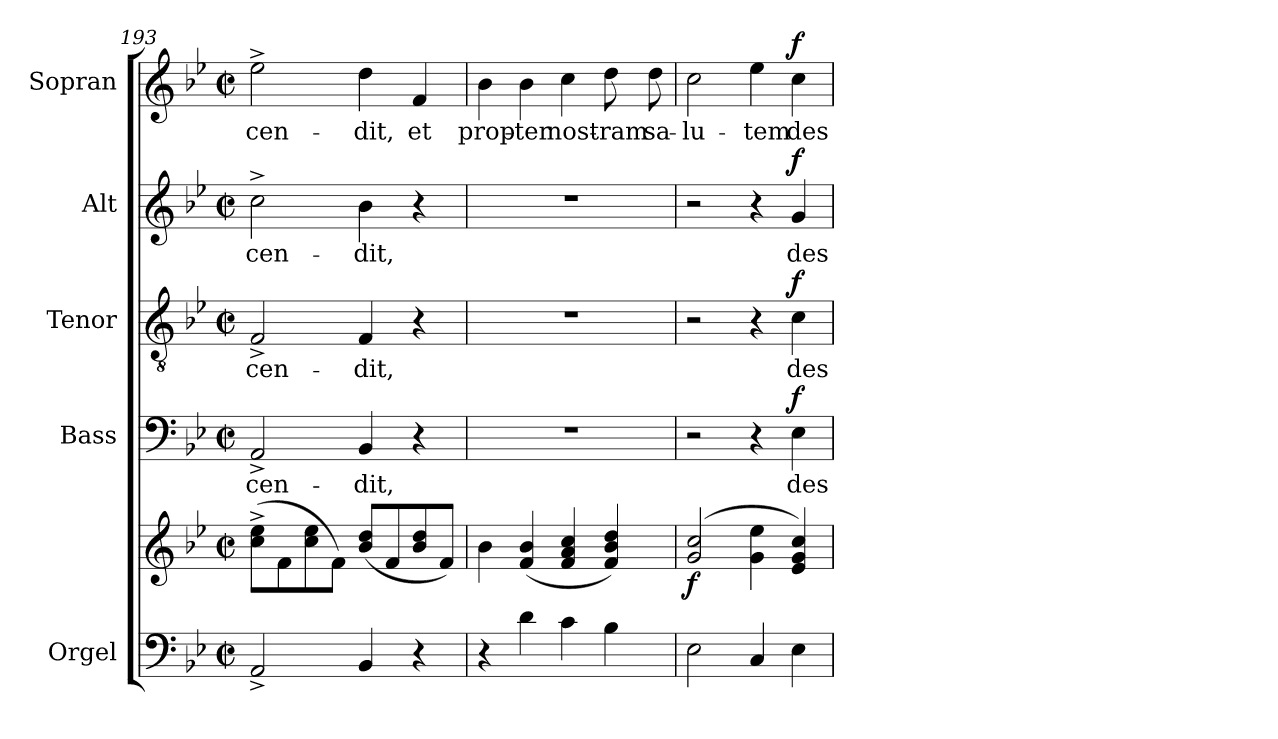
**kern	**kern	**dynam	**kern	**text	**dynam	**kern	**text	**dynam	**kern	**text	**dynam	**kern	**text	**dynam
*part5	*part5	*part5	*part4	*part4	*part4	*part3	*part3	*part3	*part2	*part2	*part2	*part1	*part1	*part1
*staff6	*staff5	*staff5/6	*staff4	*staff4	*staff4	*staff3	*staff3	*staff3	*staff2	*staff2	*staff2	*staff1	*staff1	*staff1
*I"Orgel	*	*	*I"Bass	*	*	*I"Tenor	*	*	*I"Alt	*	*	*I"Sopran	*	*
*I'Org.	*	*	*I'B.	*	*	*I'T.	*	*	*I'A.	*	*	*I'S.	*	*
*clefF4	*clefG2	*	*clefF4	*	*	*clefGv2	*	*	*clefG2	*	*	*clefG2	*	*
*k[b-e-]	*k[b-e-]	*	*k[b-e-]	*	*	*k[b-e-]	*	*	*k[b-e-]	*	*	*k[b-e-]	*	*
*B-:	*B-:	*	*B-:	*	*	*B-:	*	*	*B-:	*	*	*B-:	*	*
*M2/2	*M2/2	*	*M2/2	*	*	*M2/2	*	*	*M2/2	*	*	*M2/2	*	*
*met(c|)	*met(c|)	*	*met(c|)	*	*	*met(c|)	*	*	*met(c|)	*	*	*met(c|)	*	*
=193	=193	=193	=193	=193	=193	=193	=193	=193	=193	=193	=193	=193	=193	=193
!	!	!	!	!LO:LY:b	!	!	!LO:LY:b	!	!	!LO:LY:b	!	!	!LO:LY:b	!
2AA^</	(>8cc\^> 8ee-\^>L	.	2AA^>/	-cen-	.	2F^>/	-cen-	.	2cc^>\	-cen-	.	2ee-^>\	-cen-	.
.	8f\	.	.	.	.	.	.	.	.	.	.	.	.	.
.	8cc\ 8ee-\	.	.	.	.	.	.	.	.	.	.	.	.	.
.	8f\J)	.	.	.	.	.	.	.	.	.	.	.	.	.
!	!	!	!	!LO:LY:b	!	!	!LO:LY:b	!	!	!LO:LY:b	!	!	!LO:LY:b	!
4BB-/	(<8b-/ 8dd/L	.	4BB-/	-dit,	.	4F/	-dit,	.	4b-\	-dit,	.	4dd\	-dit,	.
.	8f/	.	.	.	.	.	.	.	.	.	.	.	.	.
!	!	!	!	!	!	!	!	!	!	!	!	!	!LO:LY:b	!
4r	8b-/ 8dd/	.	4r	.	.	4r	.	.	4r	.	.	4f/	et	.
.	8f/J)	.	.	.	.	.	.	.	.	.	.	.	.	.
=194	=194	=194	=194	=194	=194	=194	=194	=194	=194	=194	=194	=194	=194	=194
!	!	!	!	!	!	!	!	!	!	!	!	!	!LO:LY:b	!
4r	4b-\	.	1r	.	.	1r	.	.	1r	.	.	4b-\	prop-	.
!	!	!	!	!	!	!	!	!	!	!	!	!	!LO:LY:b	!
4d\	(<4f/ 4b-/	.	.	.	.	.	.	.	.	.	.	4b-\	-ter	.
!	!	!	!	!	!	!	!	!	!	!	!	!	!LO:LY:b	!
4c\	4f/ 4a/ 4cc/	.	.	.	.	.	.	.	.	.	.	4cc\	nost-	.
!	!	!	!	!	!	!	!	!	!	!	!	!	!LO:LY:b	!
4B-\	4f/ 4b-/ 4dd/)	.	.	.	.	.	.	.	.	.	.	8dd\	-ram	.
!	!	!	!	!	!	!	!	!	!	!	!	!	!LO:LY:b	!
.	.	.	.	.	.	.	.	.	.	.	.	8dd\	sa-	.
=195	=195	=195	=195	=195	=195	=195	=195	=195	=195	=195	=195	=195	=195	=195
!	!	!LO:DY:b	!	!	!	!	!	!	!	!	!	!	!LO:LY:b	!
2E-\	(2g/ 2cc/	f	2r	.	.	2r	.	.	2r	.	.	2cc\	-lu-	.
!	!	!	!	!	!	!	!	!	!	!	!	!	!LO:LY:b	!
4C/	4g\ 4ee-\	.	4r	.	.	4r	.	.	4r	.	.	4ee-\	-tem	.
!	!	!	!	!LO:LY:b	!LO:DY:a	!	!LO:LY:b	!LO:DY:a	!	!LO:LY:b	!LO:DY:a	!	!LO:LY:b	!LO:DY:a
4E-\	4e-/ 4g/ 4cc/)	.	4E-\	des-	f	4c\	des-	f	4g/	des-	f	4cc\	des-	f
=	=	=	=	=	=	=	=	=	=	=	=	=	=	=
*-	*-	*-	*-	*-	*-	*-	*-	*-	*-	*-	*-	*-	*-	*-
